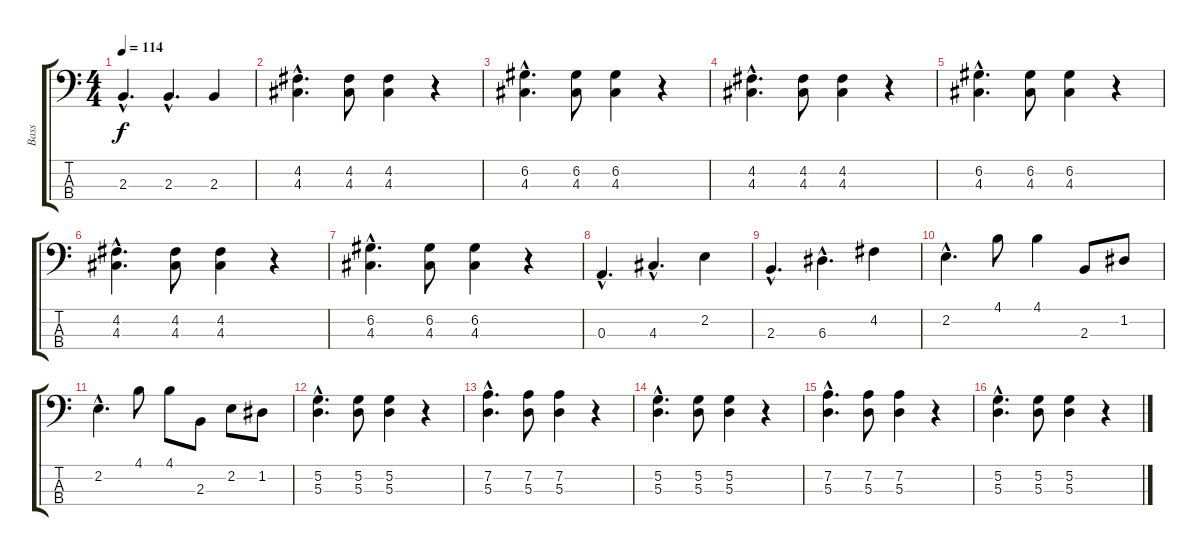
\track ("Bass" "Bass") {instrument acousticbass}
\staff {score tabs}
\tuning (G2 D2 A1 E1) {hide}
\ts (4 4)
\tempo 114
\clef f4
\ks c
2.3{hac}.4{d dy f} 2.3{hac}.4{d} 2.3.4 |
(4.2{hac} 4.3{hac}).4{d} (4.2 4.3).8 (4.2 4.3).4 r.4 |
(6.2{hac} 4.3{hac}).4{d} (6.2 4.3).8 (6.2 4.3).4 r.4 |
(4.2{hac} 4.3{hac}).4{d} (4.2 4.3).8 (4.2 4.3).4 r.4 |
(6.2{hac} 4.3{hac}).4{d} (6.2 4.3).8 (6.2 4.3).4 r.4 |
(4.2{hac} 4.3{hac}).4{d} (4.2 4.3).8 (4.2 4.3).4 r.4 |
(6.2{hac} 4.3{hac}).4{d} (6.2 4.3).8 (6.2 4.3).4 r.4 |
0.3{hac}.4{d} 4.3{hac}.4{d} 2.2.4 |
2.3{hac}.4{d} 6.3{hac}.4{d} 4.2.4 |
2.2{hac}.4{d} 4.1.8 4.1.4 2.3.8 1.2.8 |
2.2{hac}.4{d} 4.1.8 4.1.8 2.3.8 2.2.8 1.2.8 |
(5.2{hac} 5.3{hac}).4{d} (5.2 5.3).8 (5.2 5.3).4 r.4 |
(7.2{hac} 5.3{hac}).4{d} (7.2 5.3).8 (7.2 5.3).4 r.4 |
(5.2{hac} 5.3{hac}).4{d} (5.2 5.3).8 (5.2 5.3).4 r.4 |
(7.2{hac} 5.3{hac}).4{d} (7.2 5.3).8 (7.2 5.3).4 r.4 |
(5.2{hac} 5.3{hac}).4{d} (5.2 5.3).8 (5.2 5.3).4 r.4
